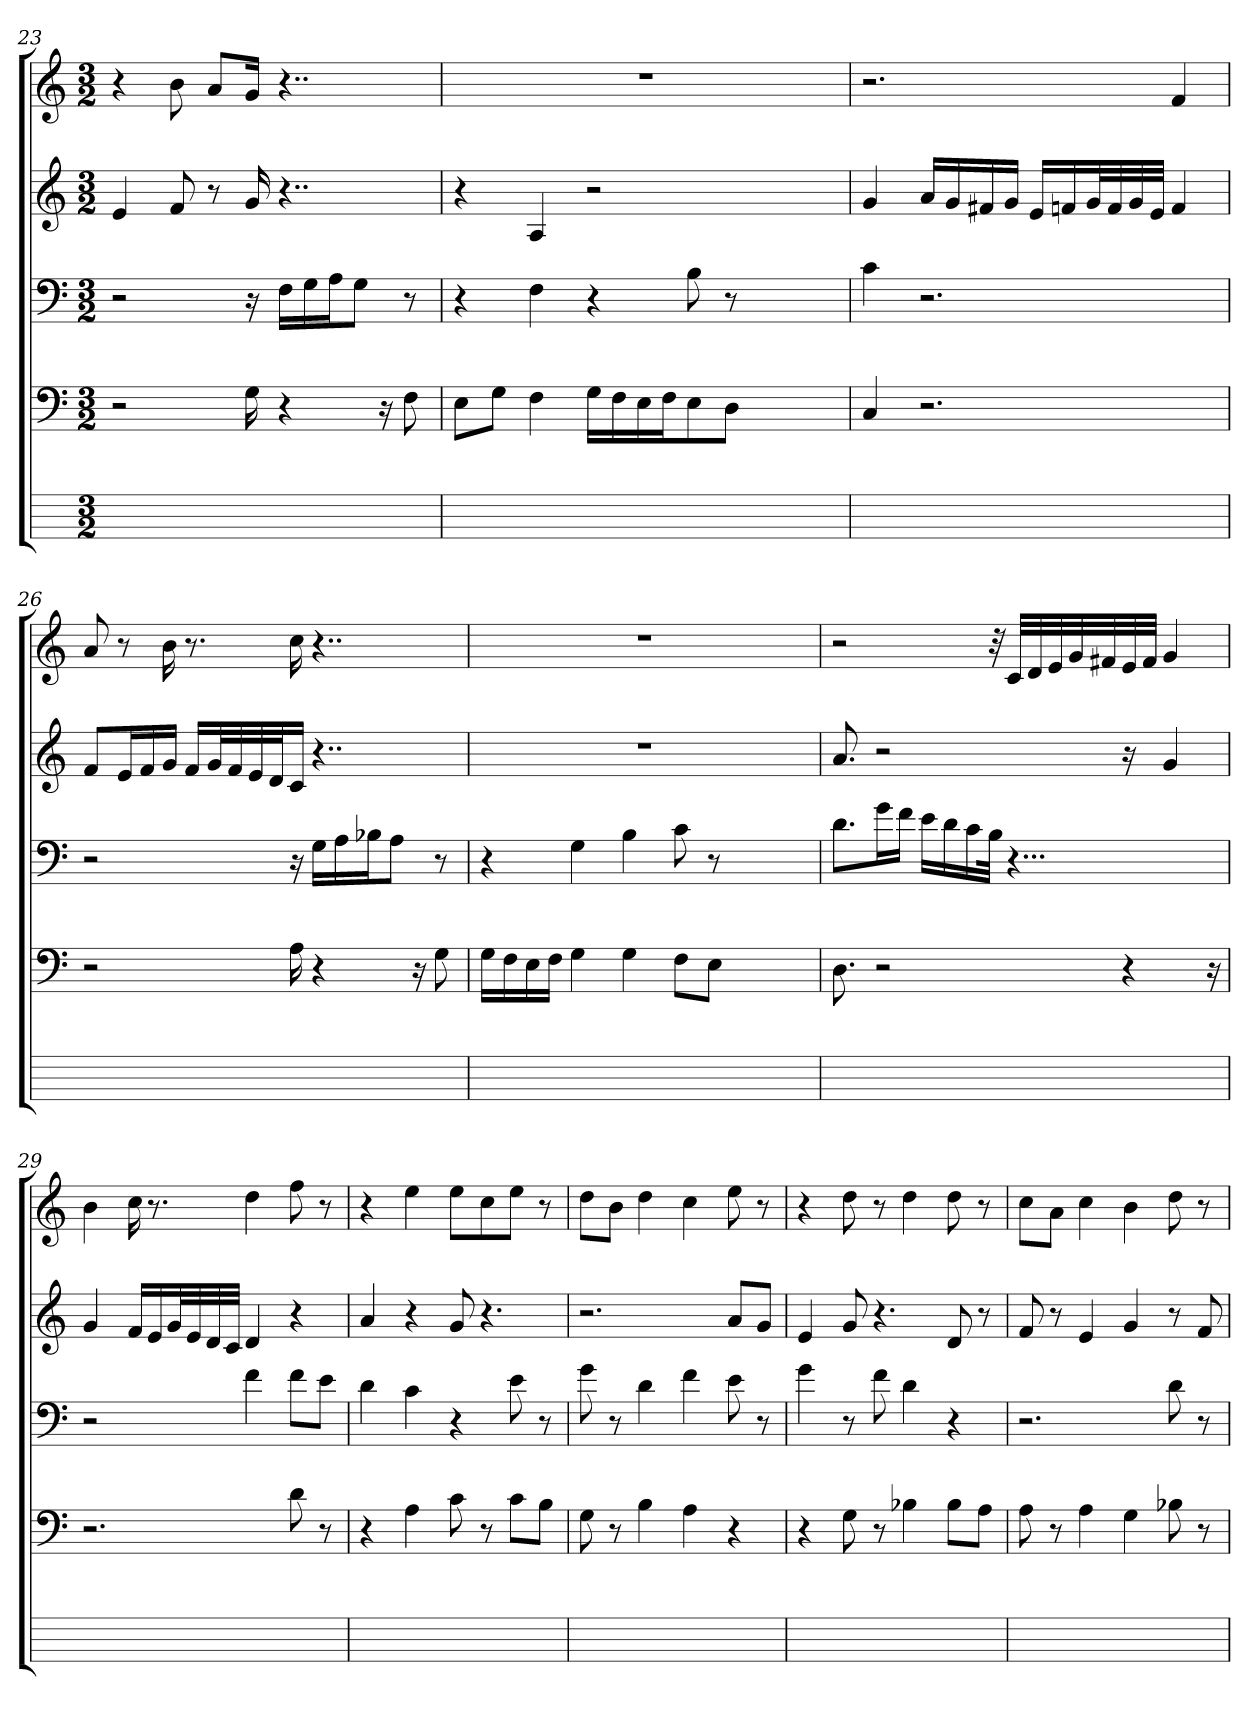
**kern	**kern	**kern	**kern	**kern
*part5	*part4	*part3	*part2	*part1
*staff5	*staff4	*staff3	*staff2	*staff1
*	*clefF4	*clefF4	*clefG2	*clefG2
*	*k[]	*k[]	*k[]	*k[]
*	*C:	*C:	*C:	*C:
*M3/2	*M3/2	*M3/2	*M3/2	*M3/2
=23	=23	=23	=23	=23
1ryy	2r	2r	4e	4r
.	.	.	8f	8b
.	.	.	8r	8aL
.	16G	16r	16g	16gJk
.	4r	16FiLL	4..r	4..r
.	.	16Gi	.	.
.	.	16AiJ	.	.
.	.	8GJ	.	.
.	16r	.	.	.
.	8Fi	8r	.	.
=24	=24	=24	=24	=24
1.ryy	8EL	4r	4r	1.r
.	8GiJ	.	.	.
.	4F	4F	4Aj	.
.	16GjLL	4r	2r	.
.	16Fi	.	.	.
.	16Ei	.	.	.
.	16FiJ	.	.	.
.	8E	8B	.	.
.	8DJ	8r	.	.
.	2ryy	2ryy	2ryy	.
=25	=25	=25	=25	=25
1ryy	4C	4c	4g	2.r
.	2.r	2.r	16ajLL	.
.	.	.	16gi	.
.	.	.	16f#Xi	.
.	.	.	16giJJ	.
.	.	.	16eLL	.
.	.	.	16fni	.
.	.	.	32giL	.
.	.	.	32fi	.
.	.	.	32gi	.
.	.	.	32eiJJJ	.
.	.	.	4f	4f
=26	=26	=26	=26	=26
1ryy	2r	2r	8fZL	8a
.	.	.	16eiL	8r
.	.	.	16fi	.
.	.	.	16gjJJ	16b
.	.	.	16fiLL	8.r
.	.	.	32gjL	.
.	.	.	32fi	.
.	.	.	32ei	.
.	.	.	32diJ	.
.	16A	16r	16cJJ	16cc
.	4r	16GiLL	4..r	4..r
.	.	16Ai	.	.
.	.	16B-XiJ	.	.
.	.	8AJ	.	.
.	16r	.	.	.
.	8Gi	8r	.	.
=27	=27	=27	=27	=27
1.ryy	16GjLL	4r	1.r	1.r
.	16Fi	.	.	.
.	16Ei	.	.	.
.	16FiJJ	.	.	.
.	4G	4G	.	.
.	4GZ	4B	.	.
.	8FL	8c	.	.
.	8EJ	8r	.	.
.	2ryy	2ryy	.	.
=28	=28	=28	=28	=28
1ryy	8.D	8.dL	8.a	2r
.	2r	16giL	2r	.
.	.	16fjJJ	.	.
.	.	16eiLL	.	.
.	.	16di	.	.
.	.	16ci	.	.
.	.	32BjJJk	.	32r
.	.	4...r	.	32ciLLL
.	.	.	.	32di
.	.	.	.	32ei
.	.	.	.	32gi
.	.	.	.	32f#Xi
.	4r	.	16r	32ei
.	.	.	.	32f#iJJJ
.	.	.	4g	4g
.	16r	.	.	.
=29	=29	=29	=29	=29
1ryy	2.r	2r	4gZ	4b
.	.	.	16fLL	16cc
.	.	.	16ei	8.r
.	.	.	32gjL	.
.	.	.	32ei	.
.	.	.	32di	.
.	.	.	32ciJJJ	.
.	.	4f	4d	4dd
.	8d	8fZL	4r	8ff
.	8r	8eJ	.	8r
=30	=30	=30	=30	=30
1ryy	4r	4d	4a	4r
.	4A	4c	4r	4ee
.	8c	4r	8g	8eeZL
.	8r	.	4.r	8cc
.	8cZL	8eZ	.	8eeJ
.	8BJ	8r	.	8r
=31	=31	=31	=31	=31
1ryy	8G	8g	2.r	8ddL
.	8r	8r	.	8bJ
.	4B	4d	.	4dd
.	4A	4f	.	4cc
.	4r	8e	8aZL	8ee
.	.	8r	8gJ	8r
=32	=32	=32	=32	=32
1ryy	4r	4g	4e	4r
.	8G	8r	8g	8dd
.	8r	8f	4.r	8r
.	4B-X	4d	.	4ddZ
.	8B-ZL	4r	8d	8dd
.	8AJ	.	8r	8r
=33	=33	=33	=33	=33
1ryy	8AZ	2.r	8f	8ccL
.	8r	.	8r	8aJ
.	4A	.	4e	4cc
.	4G	.	4g	4b
.	8B-X	8d	8r	8dd
.	8r	8r	8f	8r
=	=	=	=	=
*-	*-	*-	*-	*-
